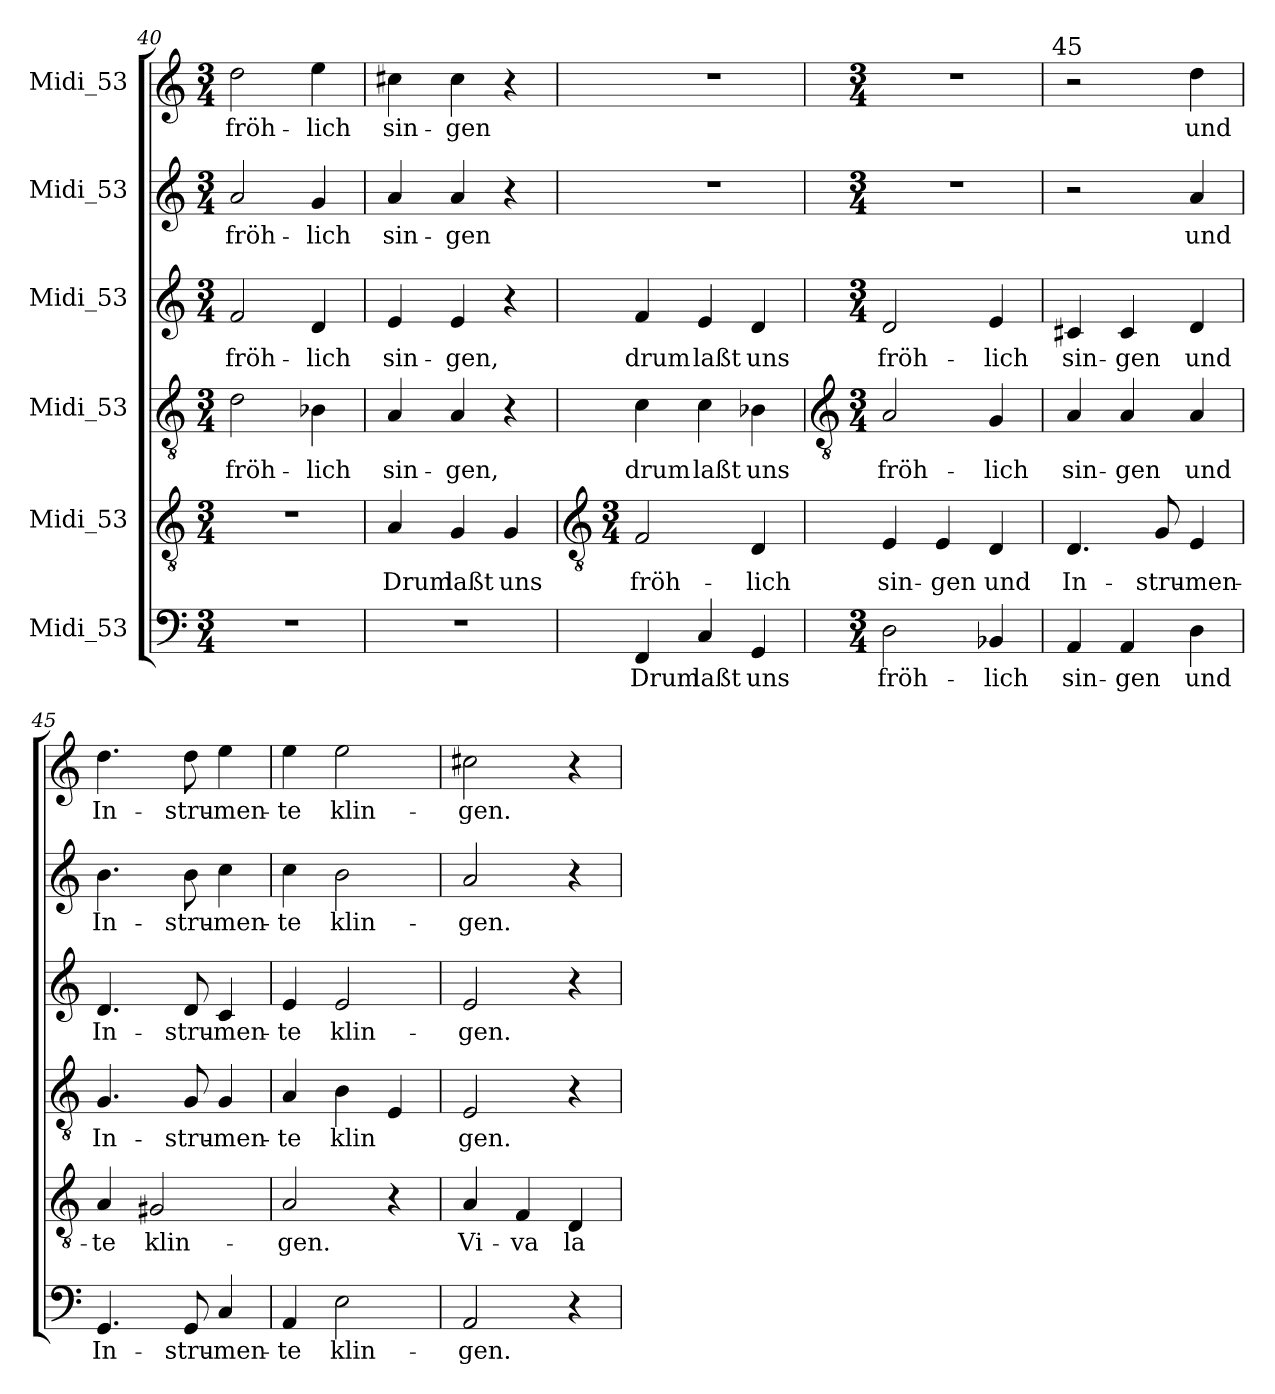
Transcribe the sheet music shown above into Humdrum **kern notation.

**kern	**text	**kern	**text	**kern	**text	**kern	**text	**kern	**text	**kern	**text
*part6	*part6	*part5	*part5	*part4	*part4	*part3	*part3	*part2	*part2	*part1	*part1
*staff6	*staff6	*staff5	*staff5	*staff4	*staff4	*staff3	*staff3	*staff2	*staff2	*staff1	*staff1
*I"Midi_53	*	*I"Midi_53	*	*I"Midi_53	*	*I"Midi_53	*	*I"Midi_53	*	*I"Midi_53	*
*clefF4	*	*clefGv2	*	*clefGv2	*	*clefG2	*	*clefG2	*	*clefG2	*
*k[]	*	*k[]	*	*k[]	*	*k[]	*	*k[]	*	*k[]	*
*C:	*	*C:	*	*C:	*	*C:	*	*C:	*	*C:	*
*M3/4	*	*M3/4	*	*M3/4	*	*M3/4	*	*M3/4	*	*M3/4	*
=40	=40	=40	=40	=40	=40	=40	=40	=40	=40	=40	=40
!	!	!	!	!	!LO:LY:b	!	!LO:LY:b	!	!LO:LY:b	!	!LO:LY:b
2.r	.	2.r	.	2d	fröh-	2f	fröh-	2a	fröh-	2dd	fröh-
!	!	!	!	!	!LO:LY:b	!	!LO:LY:b	!	!LO:LY:b	!	!LO:LY:b
.	.	.	.	4B-	-lich	4d	-lich	4g	-lich	4ee	-lich
=41	=41	=41	=41	=41	=41	=41	=41	=41	=41	=41	=41
!	!	!	!LO:LY:b	!	!LO:LY:b	!	!LO:LY:b	!	!LO:LY:b	!	!LO:LY:b
2.r	.	4A	Drum	4A	sin-	4e	sin-	4a	sin-	4cc#	sin-
!	!	!	!LO:LY:b	!	!LO:LY:b	!	!LO:LY:b	!	!LO:LY:b	!	!LO:LY:b
.	.	4G	laßt	4A	-gen,	4e	-gen,	4a	-gen	4cc#	-gen
!	!	!	!LO:LY:b	!	!	!	!	!	!	!	!
.	.	4G	uns	4r	.	4r	.	4r	.	4r	.
!!LO:LB:g=z
=42	=42	=42	=42	=42	=42	=42	=42	=42	=42	=42	=42
*	*	*clefGv2	*	*	*	*	*	*	*	*	*
*	*	*M3/4	*	*	*	*	*	*	*	*	*
!	!LO:LY:b	!	!LO:LY:b	!	!LO:LY:b	!	!LO:LY:b	!	!	!	!
4FF	Drum	2F	fröh-	4c	drum	4f	drum	2.r	.	2.r	.
!	!LO:LY:b	!	!	!	!LO:LY:b	!	!LO:LY:b	!	!	!	!
4C	laßt	.	.	4c	laßt	4e	laßt	.	.	.	.
!	!LO:LY:b	!	!LO:LY:b	!	!LO:LY:b	!	!LO:LY:b	!	!	!	!
4GG	uns	4D	-lich	4B-	uns	4d	uns	.	.	.	.
!!LO:LB:g=z
=43	=43	=43	=43	=43	=43	=43	=43	=43	=43	=43	=43
*	*	*	*	*clefGv2	*	*	*	*	*	*	*
*M3/4	*	*	*	*M3/4	*	*M3/4	*	*M3/4	*	*M3/4	*
!	!LO:LY:b	!	!LO:LY:b	!	!LO:LY:b	!	!LO:LY:b	!	!	!	!
2D	fröh-	4E	sin-	2A	fröh-	2d	fröh-	2.r	.	2.r	.
!	!	!	!LO:LY:b	!	!	!	!	!	!	!	!
.	.	4E	-gen	.	.	.	.	.	.	.	.
!	!LO:LY:b	!	!LO:LY:b	!	!LO:LY:b	!	!LO:LY:b	!	!	!	!
4BB-X	-lich	4D	und	4G	-lich	4e	-lich	.	.	.	.
=44	=44	=44	=44	=44	=44	=44	=44	=44	=44	=44	=44
!	!	!	!	!	!	!	!	!	!	!LO:TX:a:cj:t=45	!
!	!LO:LY:b	!	!LO:LY:b	!	!LO:LY:b	!	!LO:LY:b	!	!	!	!
4AA	sin-	4.D	In-	4A	sin-	4c#X	sin-	2r	.	2r	.
!	!LO:LY:b	!	!	!	!LO:LY:b	!	!LO:LY:b	!	!	!	!
4AA	-gen	.	.	4A	-gen	4c#	-gen	.	.	.	.
!	!	!	!LO:LY:b	!	!	!	!	!	!	!	!
.	.	8G	-stru-	.	.	.	.	.	.	.	.
!	!LO:LY:b	!	!LO:LY:b	!	!LO:LY:b	!	!LO:LY:b	!	!LO:LY:b	!	!LO:LY:b
4D	und	4E	-men-	4A	und	4d	und	4a	und	4dd	und
=45	=45	=45	=45	=45	=45	=45	=45	=45	=45	=45	=45
!	!LO:LY:b	!	!LO:LY:b	!	!LO:LY:b	!	!LO:LY:b	!	!LO:LY:b	!	!LO:LY:b
4.GG	In-	4A	-te	4.G	In-	4.d	In-	4.b	In-	4.dd	In-
!	!	!	!LO:LY:b	!	!	!	!	!	!	!	!
.	.	2G#X	klin-	.	.	.	.	.	.	.	.
!	!LO:LY:b	!	!	!	!LO:LY:b	!	!LO:LY:b	!	!LO:LY:b	!	!LO:LY:b
8GG	-stru-	.	.	8G	-stru-	8d	-stru-	8b	-stru-	8dd	-stru-
!	!LO:LY:b	!	!	!	!LO:LY:b	!	!LO:LY:b	!	!LO:LY:b	!	!LO:LY:b
4C	-men-	.	.	4G	-men-	4c	-men-	4cc	-men-	4ee	-men-
=46	=46	=46	=46	=46	=46	=46	=46	=46	=46	=46	=46
!	!LO:LY:b	!	!LO:LY:b	!	!LO:LY:b	!	!LO:LY:b	!	!LO:LY:b	!	!LO:LY:b
4AA	-te	2A	-gen.	4A	-te	4e	-te	4cc	-te	4ee	-te
!	!LO:LY:b	!	!	!	!LO:LY:b	!	!LO:LY:b	!	!LO:LY:b	!	!LO:LY:b
2E	klin-	.	.	4B	klin	2e	klin-	2b	klin-	2ee	klin-
!	!	!	!	!	!LO:LY:b	!	!	!	!	!	!
.	.	4r	.	4E	-	.	.	.	.	.	.
=47	=47	=47	=47	=47	=47	=47	=47	=47	=47	=47	=47
!	!LO:LY:b	!	!LO:LY:b	!	!LO:LY:b	!	!LO:LY:b	!	!LO:LY:b	!	!LO:LY:b
2AA	-gen.	4A	Vi-	2E	gen.	2e	-gen.	2a	-gen.	2cc#X	-gen.
!	!	!	!LO:LY:b	!	!	!	!	!	!	!	!
.	.	4F	-va	.	.	.	.	.	.	.	.
!	!	!	!LO:LY:b	!	!	!	!	!	!	!	!
4r	.	4D	la	4r	.	4r	.	4r	.	4r	.
=	=	=	=	=	=	=	=	=	=	=	=
*-	*-	*-	*-	*-	*-	*-	*-	*-	*-	*-	*-
